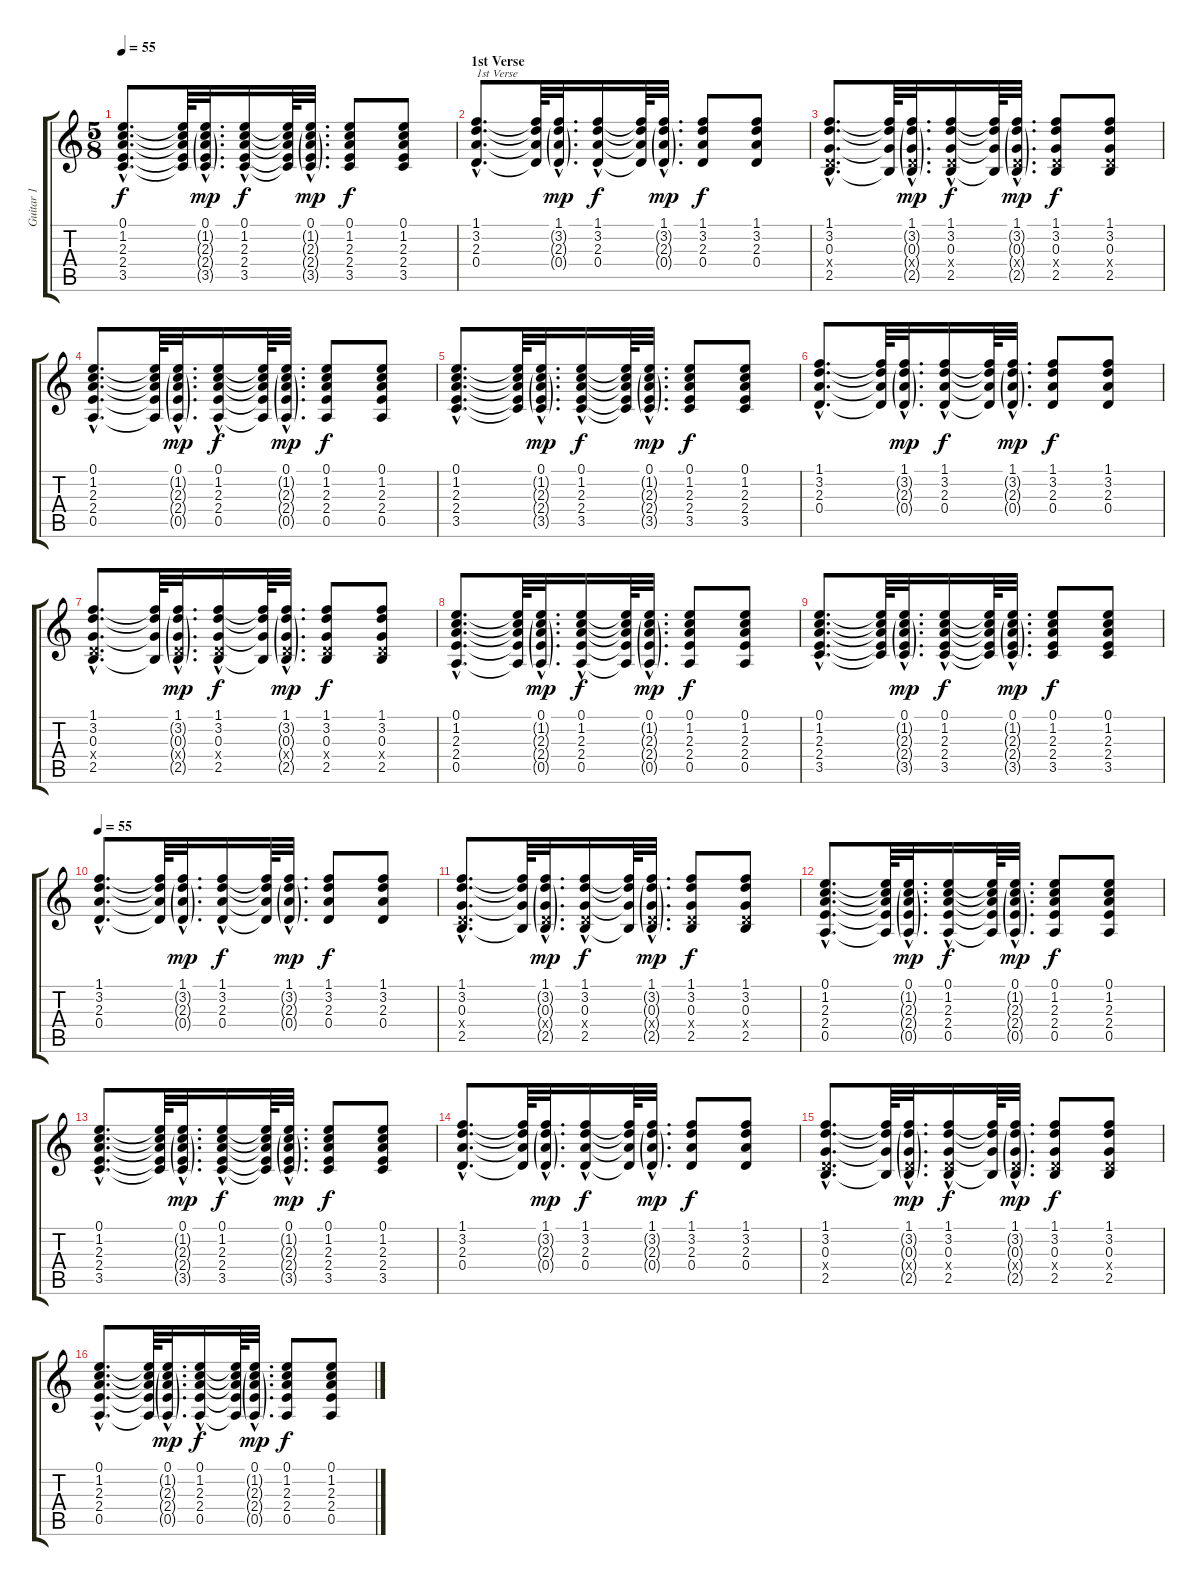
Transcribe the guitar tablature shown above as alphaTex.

\track ("Guitar 1" "Guitar 1") {instrument acousticguitarsteel}
\staff {score tabs}
\tuning (E4 B3 G3 D3 A2 D2) {hide}
\ts (5 8)
\tempo 55
\clef g2
\ks c
(0.1{hac} 1.2{hac} 2.3{hac} 2.4{hac} 3.5{hac}).8{d dy f} (0.1{t} 1.2{t} 2.3{t} 2.4{t} 3.5{t}).64 (0.1{hac} 1.2{g hac} 2.3{g hac} 2.4{g hac} 3.5{g hac}).32{d dy mp} (0.1 1.2 2.3 2.4{hac} 3.5).16{dy f} (0.1{t} 1.2{t} 2.3{t} 2.4{t} 3.5{t}).64 (0.1{hac} 1.2{g hac} 2.3{g hac} 2.4{g hac} 3.5{g hac}).32{d dy mp} (0.1 1.2 2.3 2.4 3.5).8{dy f} (0.1 1.2 2.3 2.4 3.5).8 |
\section ("" "1st Verse")
(1.1{hac} 3.2{hac} 2.3{hac} 0.4{hac}).8{d txt "1st Verse"} (1.1{t} 3.2{t} 2.3{t} 0.4{t}).64 (1.1{hac} 3.2{g hac} 2.3{g hac} 0.4{g hac}).32{d dy mp} (1.1 3.2 2.3 0.4{hac}).16{dy f} (1.1{t} 3.2{t} 2.3{t} 0.4{t}).64 (1.1{hac} 3.2{g hac} 2.3{g hac} 0.4{g hac}).32{d dy mp} (1.1 3.2 2.3 0.4).8{dy f} (1.1 3.2 2.3 0.4).8 |
(1.1{hac} 3.2{hac} 0.3{hac} 0.4{hac x} 2.5{hac}).8{d} (1.1{t} 3.2{t} 0.3{t} 2.5{t}).64 (1.1{hac} 3.2{g hac} 0.3{g hac} 0.4{g hac x} 2.5{g hac}).32{d dy mp} (1.1 3.2 0.3{hac} 0.4{x} 2.5).16{dy f} (1.1{t} 3.2{t} 0.3{t} 2.5{t}).64 (1.1{hac} 3.2{g hac} 0.3{g hac} 0.4{g hac x} 2.5{g hac}).32{d dy mp} (1.1 3.2 0.3 0.4{x} 2.5).8{dy f} (1.1 3.2 0.3 0.4{x} 2.5).8 |
(0.1{hac} 1.2{hac} 2.3{hac} 2.4{hac} 0.5{hac}).8{d} (0.1{t} 1.2{t} 2.3{t} 2.4{t} 0.5{t}).64 (0.1{hac} 1.2{g hac} 2.3{g hac} 2.4{g hac} 0.5{g hac}).32{d dy mp} (0.1 1.2 2.3{hac} 2.4 0.5).16{dy f} (0.1{t} 1.2{t} 2.3{t} 2.4{t} 0.5{t}).64 (0.1{hac} 1.2{g hac} 2.3{g hac} 2.4{g hac} 0.5{g hac}).32{d dy mp} (0.1 1.2 2.3 2.4 0.5).8{dy f} (0.1 1.2 2.3 2.4 0.5).8 |
(0.1{hac} 1.2{hac} 2.3{hac} 2.4{hac} 3.5{hac}).8{d} (0.1{t} 1.2{t} 2.3{t} 2.4{t} 3.5{t}).64 (0.1{hac} 1.2{g hac} 2.3{g hac} 2.4{g hac} 3.5{g hac}).32{d dy mp} (0.1 1.2 2.3 2.4{hac} 3.5).16{dy f} (0.1{t} 1.2{t} 2.3{t} 2.4{t} 3.5{t}).64 (0.1{hac} 1.2{g hac} 2.3{g hac} 2.4{g hac} 3.5{g hac}).32{d dy mp} (0.1 1.2 2.3 2.4 3.5).8{dy f} (0.1 1.2 2.3 2.4 3.5).8 |
(1.1{hac} 3.2{hac} 2.3{hac} 0.4{hac}).8{d} (1.1{t} 3.2{t} 2.3{t} 0.4{t}).64 (1.1{hac} 3.2{g hac} 2.3{g hac} 0.4{g hac}).32{d dy mp} (1.1 3.2 2.3 0.4{hac}).16{dy f} (1.1{t} 3.2{t} 2.3{t} 0.4{t}).64 (1.1{hac} 3.2{g hac} 2.3{g hac} 0.4{g hac}).32{d dy mp} (1.1 3.2 2.3 0.4).8{dy f} (1.1 3.2 2.3 0.4).8 |
(1.1{hac} 3.2{hac} 0.3{hac} 0.4{hac x} 2.5{hac}).8{d} (1.1{t} 3.2{t} 0.3{t} 2.5{t}).64 (1.1{hac} 3.2{g hac} 0.3{g hac} 0.4{g hac x} 2.5{g hac}).32{d dy mp} (1.1 3.2 0.3{hac} 0.4{x} 2.5).16{dy f} (1.1{t} 3.2{t} 0.3{t} 2.5{t}).64 (1.1{hac} 3.2{g hac} 0.3{g hac} 0.4{g hac x} 2.5{g hac}).32{d dy mp} (1.1 3.2 0.3 0.4{x} 2.5).8{dy f} (1.1 3.2 0.3 0.4{x} 2.5).8 |
(0.1{hac} 1.2{hac} 2.3{hac} 2.4{hac} 0.5{hac}).8{d} (0.1{t} 1.2{t} 2.3{t} 2.4{t} 0.5{t}).64 (0.1{hac} 1.2{g hac} 2.3{g hac} 2.4{g hac} 0.5{g hac}).32{d dy mp} (0.1 1.2 2.3{hac} 2.4 0.5).16{dy f} (0.1{t} 1.2{t} 2.3{t} 2.4{t} 0.5{t}).64 (0.1{hac} 1.2{g hac} 2.3{g hac} 2.4{g hac} 0.5{g hac}).32{d dy mp} (0.1 1.2 2.3 2.4 0.5).8{dy f} (0.1 1.2 2.3 2.4 0.5).8 |
(0.1{hac} 1.2{hac} 2.3{hac} 2.4{hac} 3.5{hac}).8{d} (0.1{t} 1.2{t} 2.3{t} 2.4{t} 3.5{t}).64 (0.1{hac} 1.2{g hac} 2.3{g hac} 2.4{g hac} 3.5{g hac}).32{d dy mp} (0.1 1.2 2.3 2.4{hac} 3.5).16{dy f} (0.1{t} 1.2{t} 2.3{t} 2.4{t} 3.5{t}).64 (0.1{hac} 1.2{g hac} 2.3{g hac} 2.4{g hac} 3.5{g hac}).32{d dy mp} (0.1 1.2 2.3 2.4 3.5).8{dy f} (0.1 1.2 2.3 2.4 3.5).8 |
\tempo 55
(1.1{hac} 3.2{hac} 2.3{hac} 0.4{hac}).8{d} (1.1{t} 3.2{t} 2.3{t} 0.4{t}).64 (1.1{hac} 3.2{g hac} 2.3{g hac} 0.4{g hac}).32{d dy mp} (1.1 3.2 2.3 0.4{hac}).16{dy f} (1.1{t} 3.2{t} 2.3{t} 0.4{t}).64 (1.1{hac} 3.2{g hac} 2.3{g hac} 0.4{g hac}).32{d dy mp} (1.1 3.2 2.3 0.4).8{dy f} (1.1 3.2 2.3 0.4).8 |
(1.1{hac} 3.2{hac} 0.3{hac} 0.4{hac x} 2.5{hac}).8{d} (1.1{t} 3.2{t} 0.3{t} 2.5{t}).64 (1.1{hac} 3.2{g hac} 0.3{g hac} 0.4{g hac x} 2.5{g hac}).32{d dy mp} (1.1 3.2 0.3{hac} 0.4{x} 2.5).16{dy f} (1.1{t} 3.2{t} 0.3{t} 2.5{t}).64 (1.1{hac} 3.2{g hac} 0.3{g hac} 0.4{g hac x} 2.5{g hac}).32{d dy mp} (1.1 3.2 0.3 0.4{x} 2.5).8{dy f} (1.1 3.2 0.3 0.4{x} 2.5).8 |
(0.1{hac} 1.2{hac} 2.3{hac} 2.4{hac} 0.5{hac}).8{d} (0.1{t} 1.2{t} 2.3{t} 2.4{t} 0.5{t}).64 (0.1{hac} 1.2{g hac} 2.3{g hac} 2.4{g hac} 0.5{g hac}).32{d dy mp} (0.1 1.2 2.3{hac} 2.4 0.5).16{dy f} (0.1{t} 1.2{t} 2.3{t} 2.4{t} 0.5{t}).64 (0.1{hac} 1.2{g hac} 2.3{g hac} 2.4{g hac} 0.5{g hac}).32{d dy mp} (0.1 1.2 2.3 2.4 0.5).8{dy f} (0.1 1.2 2.3 2.4 0.5).8 |
(0.1{hac} 1.2{hac} 2.3{hac} 2.4{hac} 3.5{hac}).8{d} (0.1{t} 1.2{t} 2.3{t} 2.4{t} 3.5{t}).64 (0.1{hac} 1.2{g hac} 2.3{g hac} 2.4{g hac} 3.5{g hac}).32{d dy mp} (0.1 1.2 2.3 2.4{hac} 3.5).16{dy f} (0.1{t} 1.2{t} 2.3{t} 2.4{t} 3.5{t}).64 (0.1{hac} 1.2{g hac} 2.3{g hac} 2.4{g hac} 3.5{g hac}).32{d dy mp} (0.1 1.2 2.3 2.4 3.5).8{dy f} (0.1 1.2 2.3 2.4 3.5).8 |
(1.1{hac} 3.2{hac} 2.3{hac} 0.4{hac}).8{d} (1.1{t} 3.2{t} 2.3{t} 0.4{t}).64 (1.1{hac} 3.2{g hac} 2.3{g hac} 0.4{g hac}).32{d dy mp} (1.1 3.2 2.3 0.4{hac}).16{dy f} (1.1{t} 3.2{t} 2.3{t} 0.4{t}).64 (1.1{hac} 3.2{g hac} 2.3{g hac} 0.4{g hac}).32{d dy mp} (1.1 3.2 2.3 0.4).8{dy f} (1.1 3.2 2.3 0.4).8 |
(1.1{hac} 3.2{hac} 0.3{hac} 0.4{hac x} 2.5{hac}).8{d} (1.1{t} 3.2{t} 0.3{t} 2.5{t}).64 (1.1{hac} 3.2{g hac} 0.3{g hac} 0.4{g hac x} 2.5{g hac}).32{d dy mp} (1.1 3.2 0.3{hac} 0.4{x} 2.5).16{dy f} (1.1{t} 3.2{t} 0.3{t} 2.5{t}).64 (1.1{hac} 3.2{g hac} 0.3{g hac} 0.4{g hac x} 2.5{g hac}).32{d dy mp} (1.1 3.2 0.3 0.4{x} 2.5).8{dy f} (1.1 3.2 0.3 0.4{x} 2.5).8 |
(0.1{hac} 1.2{hac} 2.3{hac} 2.4{hac} 0.5{hac}).8{d} (0.1{t} 1.2{t} 2.3{t} 2.4{t} 0.5{t}).64 (0.1{hac} 1.2{g hac} 2.3{g hac} 2.4{g hac} 0.5{g hac}).32{d dy mp} (0.1 1.2 2.3{hac} 2.4 0.5).16{dy f} (0.1{t} 1.2{t} 2.3{t} 2.4{t} 0.5{t}).64 (0.1{hac} 1.2{g hac} 2.3{g hac} 2.4{g hac} 0.5{g hac}).32{d dy mp} (0.1 1.2 2.3 2.4 0.5).8{dy f} (0.1 1.2 2.3 2.4 0.5).8
